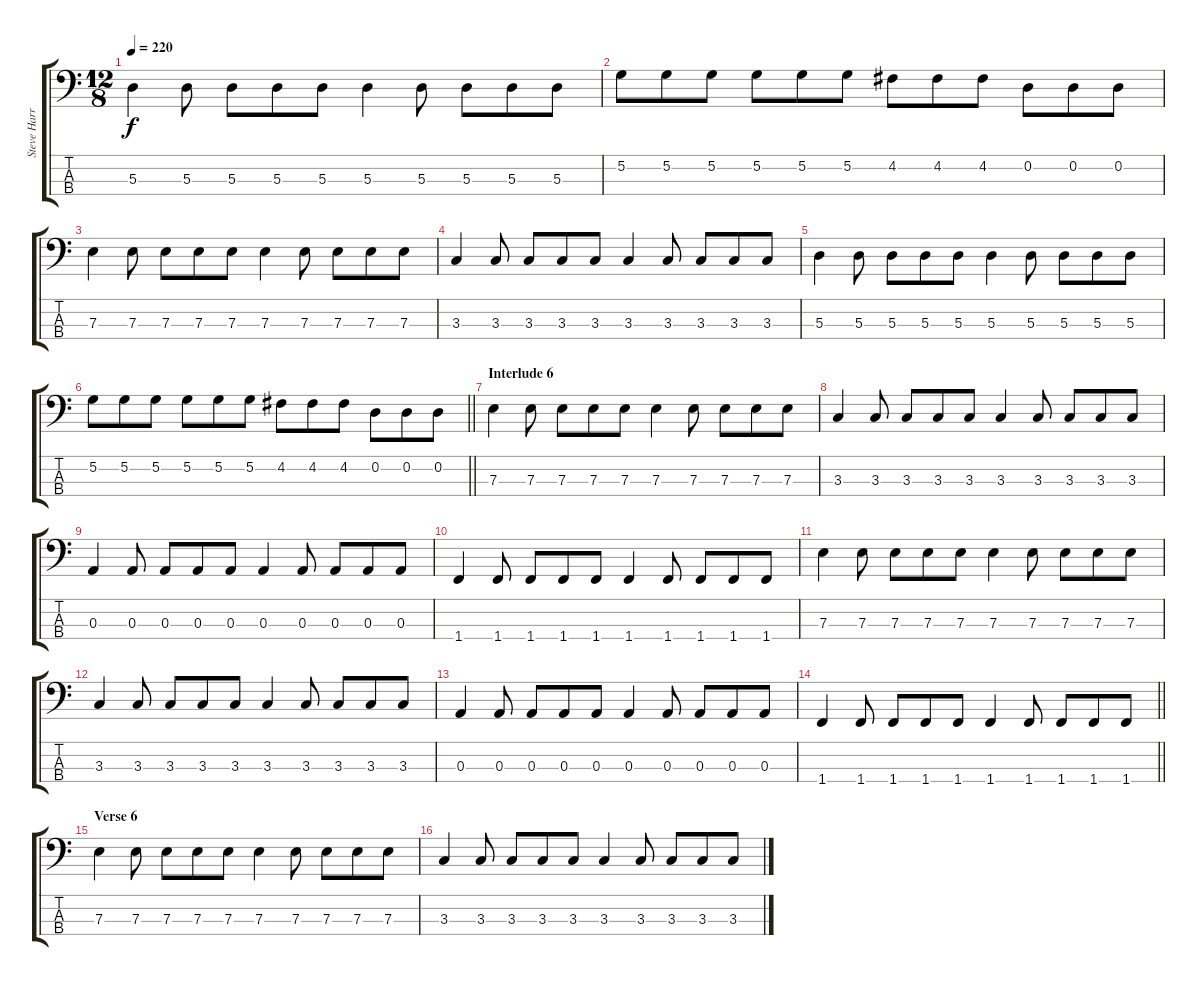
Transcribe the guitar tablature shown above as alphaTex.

\track ("Steve Harris" "Steve Harr") {instrument electricbassfinger}
\staff {score tabs}
\tuning (G2 D2 A1 E1) {hide}
\ts (12 8)
\tempo 220
\clef f4
\ks c
5.3.4{dy f} 5.3.8 5.3.8 5.3.8 5.3.8 5.3.4 5.3.8 5.3.8 5.3.8 5.3.8 |
5.2.8 5.2.8 5.2.8 5.2.8 5.2.8 5.2.8 4.2.8 4.2.8 4.2.8 0.2.8 0.2.8 0.2.8 |
7.3.4 7.3.8 7.3.8 7.3.8 7.3.8 7.3.4 7.3.8 7.3.8 7.3.8 7.3.8 |
3.3.4 3.3.8 3.3.8 3.3.8 3.3.8 3.3.4 3.3.8 3.3.8 3.3.8 3.3.8 |
5.3.4 5.3.8 5.3.8 5.3.8 5.3.8 5.3.4 5.3.8 5.3.8 5.3.8 5.3.8 |
\barLineRight lightlight
5.2.8 5.2.8 5.2.8 5.2.8 5.2.8 5.2.8 4.2.8 4.2.8 4.2.8 0.2.8 0.2.8 0.2.8 |
\section ("" "Interlude 6")
7.3.4 7.3.8 7.3.8 7.3.8 7.3.8 7.3.4 7.3.8 7.3.8 7.3.8 7.3.8 |
3.3.4 3.3.8 3.3.8 3.3.8 3.3.8 3.3.4 3.3.8 3.3.8 3.3.8 3.3.8 |
0.3.4 0.3.8 0.3.8 0.3.8 0.3.8 0.3.4 0.3.8 0.3.8 0.3.8 0.3.8 |
1.4.4 1.4.8 1.4.8 1.4.8 1.4.8 1.4.4 1.4.8 1.4.8 1.4.8 1.4.8 |
7.3.4 7.3.8 7.3.8 7.3.8 7.3.8 7.3.4 7.3.8 7.3.8 7.3.8 7.3.8 |
3.3.4 3.3.8 3.3.8 3.3.8 3.3.8 3.3.4 3.3.8 3.3.8 3.3.8 3.3.8 |
0.3.4 0.3.8 0.3.8 0.3.8 0.3.8 0.3.4 0.3.8 0.3.8 0.3.8 0.3.8 |
\barLineRight lightlight
1.4.4 1.4.8 1.4.8 1.4.8 1.4.8 1.4.4 1.4.8 1.4.8 1.4.8 1.4.8 |
\section ("" "Verse 6")
7.3.4 7.3.8 7.3.8 7.3.8 7.3.8 7.3.4 7.3.8 7.3.8 7.3.8 7.3.8 |
3.3.4 3.3.8 3.3.8 3.3.8 3.3.8 3.3.4 3.3.8 3.3.8 3.3.8 3.3.8
